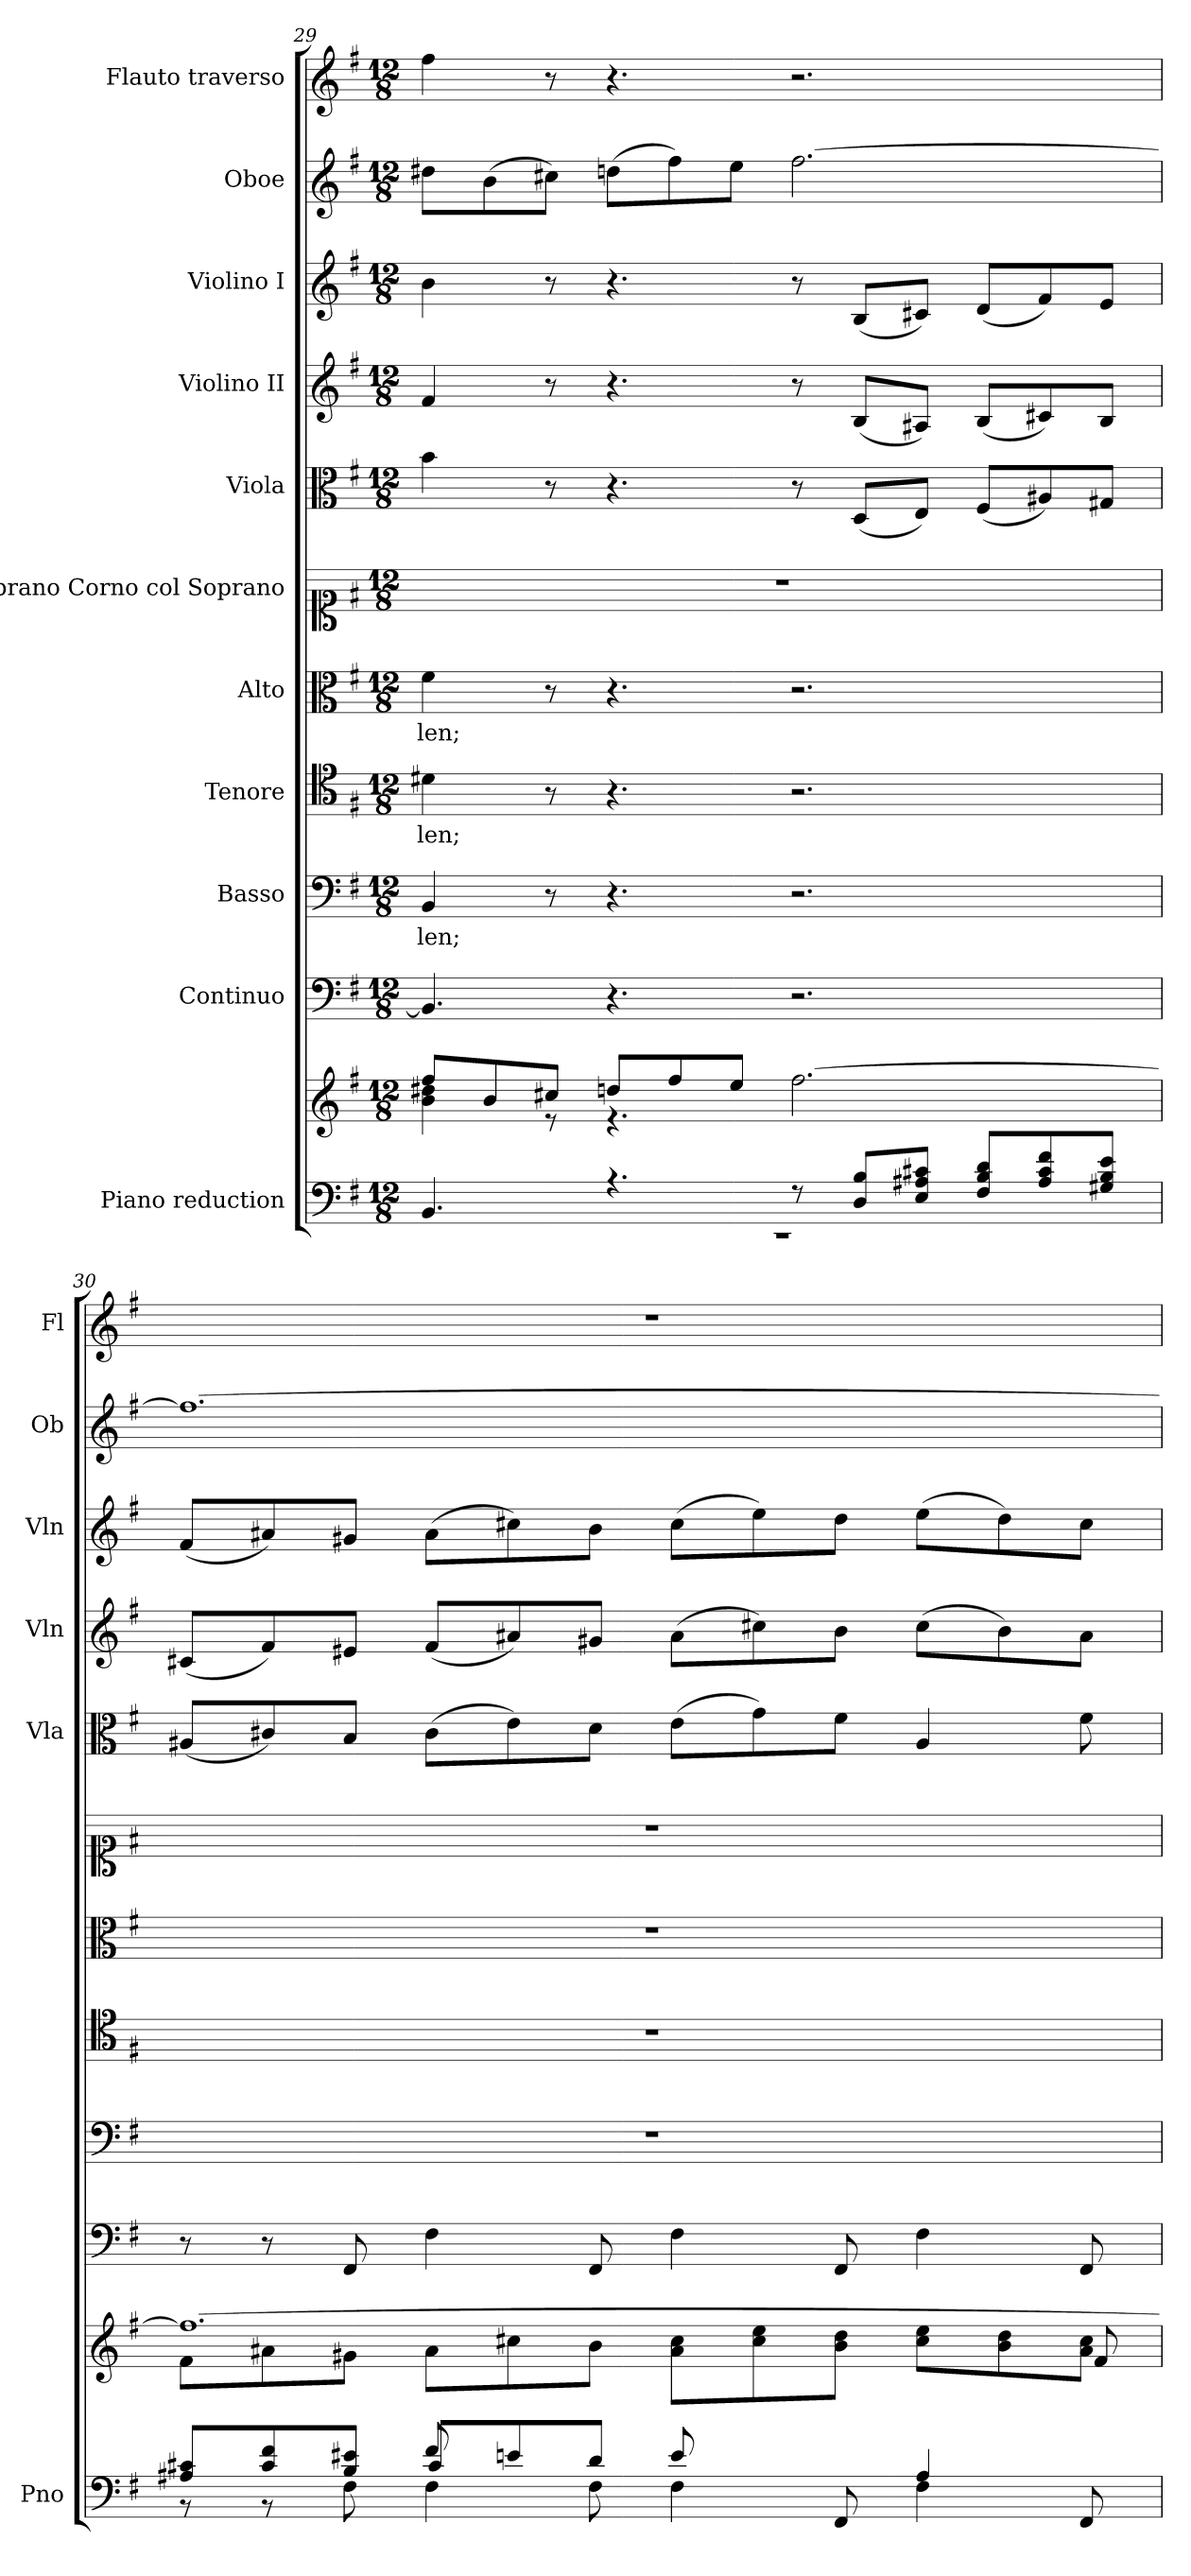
**kern	**kern	**kern	**kern	**text	**kern	**text	**kern	**text	**kern	**kern	**kern	**kern	**kern	**kern
*part11	*part11	*part10	*part9	*part9	*part8	*part8	*part7	*part7	*part6	*part5	*part4	*part3	*part2	*part1
*staff12	*staff11	*staff10	*staff9	*staff9	*staff8	*staff8	*staff7	*staff7	*staff6	*staff5	*staff4	*staff3	*staff2	*staff1
*I"Piano reduction	*	*I"Continuo	*I"Basso	*	*I"Tenore	*	*I"Alto	*	*I"Soprano Corno col Soprano	*I"Viola	*I"Violino II	*I"Violino I	*I"Oboe	*I"Flauto traverso
*I'Pno	*	*	*	*	*	*	*	*	*	*I'Vla	*I'Vln	*I'Vln	*I'Ob	*I'Fl
!!LO:PB:g=z
*clefF4	*clefG2	*clefF4	*clefF4	*	*clefC4	*	*clefC3	*	*clefC1	*clefC3	*clefG2	*clefG2	*clefG2	*clefG2
*k[f#]	*k[f#]	*k[f#]	*k[f#]	*	*k[f#]	*	*k[f#]	*	*k[f#]	*k[f#]	*k[f#]	*k[f#]	*k[f#]	*k[f#]
*M12/8	*M12/8	*M12/8	*M12/8	*	*M12/8	*	*M12/8	*	*M12/8	*M12/8	*M12/8	*M12/8	*M12/8	*M12/8
=29	=29	=29	=29	=29	=29	=29	=29	=29	=29	=29	=29	=29	=29	=29
*^	*^	*	*	*	*	*	*	*	*	*	*	*	*	*
!	!	!	!	!	!	!LO:LY:b	!	!LO:LY:b	!	!LO:LY:b	!	!	!	!	!	!
4.BB/	1.r	8ff#/L	4b\ 4dd#X\	4.BB/]	4BB/	-len;	4d#X\	-len;	4f#\	-len;	1.r	4b\	4f#/	4b\	8dd#X\L	4ff#\
.	.	8b/	.	.	.	.	.	.	.	.	.	.	.	.	(8b\	.
.	.	8cc#X/J	8r	.	8r	.	8r	.	8r	.	.	8r	8r	8r	8cc#X\J)	8r
4.r	.	8ddn/L	4.r	4.r	4.r	.	4.r	.	4.r	.	.	4.r	4.r	4.r	(8ddn\L	4.r
.	.	8ff#/	.	.	.	.	.	.	.	.	.	.	.	.	8ff#\)	.
.	.	8ee/J	.	.	.	.	.	.	.	.	.	.	.	.	8ee\J	.
8r	.	[>2.ff#\	2.ryy	2.r	2.r	.	2.r	.	2.r	.	.	8r	8r	8r	[2.ff#\	2.r
8D/ 8B/L	.	.	.	.	.	.	.	.	.	.	.	(8D/L	(8B/L	(8B/L	.	.
8E/ 8A#X/ 8c#X/J	.	.	.	.	.	.	.	.	.	.	.	8E/J)	8A#X/J)	8c#X/J)	.	.
8F#/ 8B/ 8d/L	.	.	.	.	.	.	.	.	.	.	.	(8F#/L	(8B/L	(8d/L	.	.
8A#/ 8c#/ 8f#/	.	.	.	.	.	.	.	.	.	.	.	8A#X/)	8c#X/)	8f#/)	.	.
8G#X/ 8B/ 8e/J	.	.	.	.	.	.	.	.	.	.	.	8G#X/J	8B/J	8e/J	.	.
=30	=30	=30	=30	=30	=30	=30	=30	=30	=30	=30	=30	=30	=30	=30	=30	=30
*	*^	*^	*^	*	*	*	*	*	*	*	*	*	*	*	*	*
4.ryy	8A#X/ 8c#X/L	8r	1.ff#_	8f#\L	4.ryy	2..ryy	8r	1.r	.	1.r	.	1.r	.	1.r	(8A#X/L	(8c#X/L	(8f#/L	1.ff#_	1.r
.	8c#/ 8f#/	8r	.	8a#X\	.	.	8r	.	.	.	.	.	.	.	8c#X/)	8f#/)	8a#X/)	.	.
.	8B/ 8e#X/J	8F#\	.	8g#X\J	.	.	8FF#/	.	.	.	.	.	.	.	8B/J	8e#X/J	8g#X/J	.	.
8f#/L	8c#/L	4F#\	.	8a#\L	8ryy	.	4F#\	.	.	.	.	.	.	.	(8c#\L	(8f#/L	(8a#\L	.	.
1ryy	8en/	.	.	8cc#X\	8a#\	.	.	.	.	.	.	.	.	.	8e\)	8a#X/)	8cc#X\)	.	.
.	8d/J	8F#\	.	8b\J	8g#\J	.	8FF#/	.	.	.	.	.	.	.	8d\J	8g#X/J	8b\J	.	.
.	8e/L	4F#\	.	8a#\ 8cc#\L	2.ryy	.	4F#\	.	.	.	.	.	.	.	(8e\L	(8a#\L	(8cc#\L	.	.
.	4ryy	.	.	8cc#\ 8ee\	.	8gn\	.	.	.	.	.	.	.	.	8g\)	8cc#X\)	8ee\)	.	.
.	.	8FF#/	.	8b\ 8dd\J	.	8f#\J	8FF#/	.	.	.	.	.	.	.	8f#\J	8b\J	8dd\J	.	.
.	4A#/	4F#\	.	8cc#\ 8ee\L	.	4ryy	4F#\	.	.	.	.	.	.	.	4A#/	(8cc#\L	(8ee\L	.	.
.	.	.	.	8b\ 8dd\	.	.	.	.	.	.	.	.	.	.	.	8b\)	8dd\)	.	.
.	8ryy	8FF#/	.	8a#\ 8cc#\J	.	8f#/	8FF#/	.	.	.	.	.	.	.	8f#\	8a#\J	8cc#\J	.	.
*v	*v	*v	*	*	*	*	*	*	*	*	*	*	*	*	*	*	*	*	*
*	*v	*v	*v	*v	*	*	*	*	*	*	*	*	*	*	*	*	*
=	=	=	=	=	=	=	=	=	=	=	=	=	=	=
*-	*-	*-	*-	*-	*-	*-	*-	*-	*-	*-	*-	*-	*-	*-
